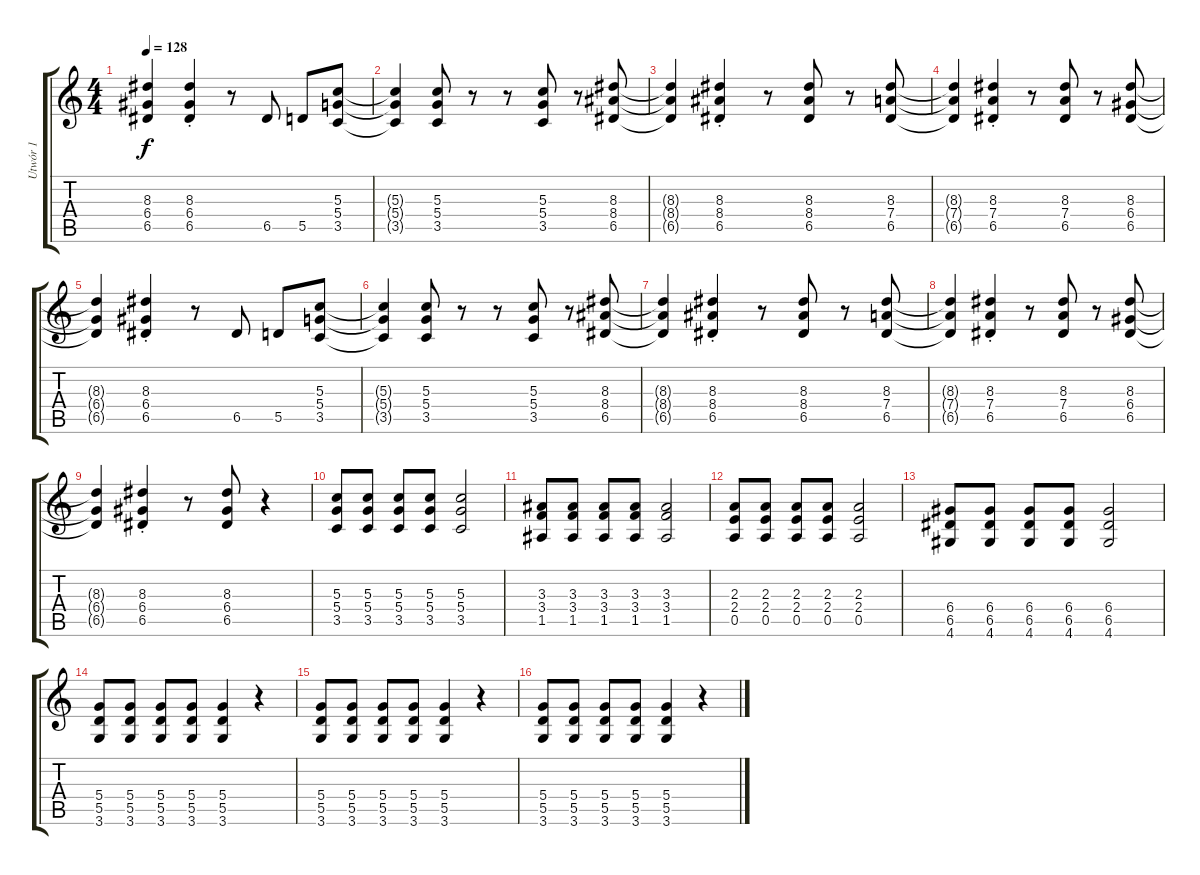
\track ("Utwór 1" "Utwór 1") {instrument overdrivenguitar}
\staff {score tabs}
\tuning (E4 B3 G3 D3 A2 E2) {hide}
\ts (4 4)
\tempo 128
\clef g2
\ks c
(8.3{t} 6.4{t} 6.5{t}).4{dy f} (8.3{st} 6.4{st} 6.5{st}).4 r.8 6.5.8 5.5.8 (5.3 5.4 3.5).8 |
(5.3{t} 5.4{t} 3.5{t}).4 (5.3 5.4 3.5).8 r.8 r.8 (5.3 5.4 3.5).8 r.8 (8.3 8.4 6.5).8 |
(8.3{t} 8.4{t} 6.5{t}).4 (8.3{st} 8.4{st} 6.5{st}).4 r.8 (8.3 8.4 6.5).8 r.8 (8.3 7.4 6.5).8 |
(8.3{t} 7.4{t} 6.5{t}).4 (8.3{st} 7.4{st} 6.5{st}).4 r.8 (8.3 7.4 6.5).8 r.8 (8.3 6.4 6.5).8 |
(8.3{t} 6.4{t} 6.5{t}).4 (8.3{st} 6.4{st} 6.5{st}).4 r.8 6.5.8 5.5.8 (5.3 5.4 3.5).8 |
(5.3{t} 5.4{t} 3.5{t}).4 (5.3 5.4 3.5).8 r.8 r.8 (5.3 5.4 3.5).8 r.8 (8.3 8.4 6.5).8 |
(8.3{t} 8.4{t} 6.5{t}).4 (8.3{st} 8.4{st} 6.5{st}).4 r.8 (8.3 8.4 6.5).8 r.8 (8.3 7.4 6.5).8 |
(8.3{t} 7.4{t} 6.5{t}).4 (8.3{st} 7.4{st} 6.5{st}).4 r.8 (8.3 7.4 6.5).8 r.8 (8.3 6.4 6.5).8 |
(8.3{t} 6.4{t} 6.5{t}).4 (8.3{st} 6.4{st} 6.5{st}).4 r.8 (8.3 6.4 6.5).8 r.4 |
(5.3 5.4 3.5).8 (5.3 5.4 3.5).8 (5.3 5.4 3.5).8 (5.3 5.4 3.5).8 (5.3 5.4 3.5).2 |
(3.3 3.4 1.5).8 (3.3 3.4 1.5).8 (3.3 3.4 1.5).8 (3.3 3.4 1.5).8 (3.3 3.4 1.5).2 |
(2.3 2.4 0.5).8 (2.3 2.4 0.5).8 (2.3 2.4 0.5).8 (2.3 2.4 0.5).8 (2.3 2.4 0.5).2 |
(6.4 6.5 4.6).8 (6.4 6.5 4.6).8 (6.4 6.5 4.6).8 (6.4 6.5 4.6).8 (6.4 6.5 4.6).2 |
(5.4 5.5 3.6).8 (5.4 5.5 3.6).8 (5.4 5.5 3.6).8 (5.4 5.5 3.6).8 (5.4 5.5 3.6).4 r.4 |
(5.4 5.5 3.6).8 (5.4 5.5 3.6).8 (5.4 5.5 3.6).8 (5.4 5.5 3.6).8 (5.4 5.5 3.6).4 r.4 |
(5.4 5.5 3.6).8 (5.4 5.5 3.6).8 (5.4 5.5 3.6).8 (5.4 5.5 3.6).8 (5.4 5.5 3.6).4 r.4
